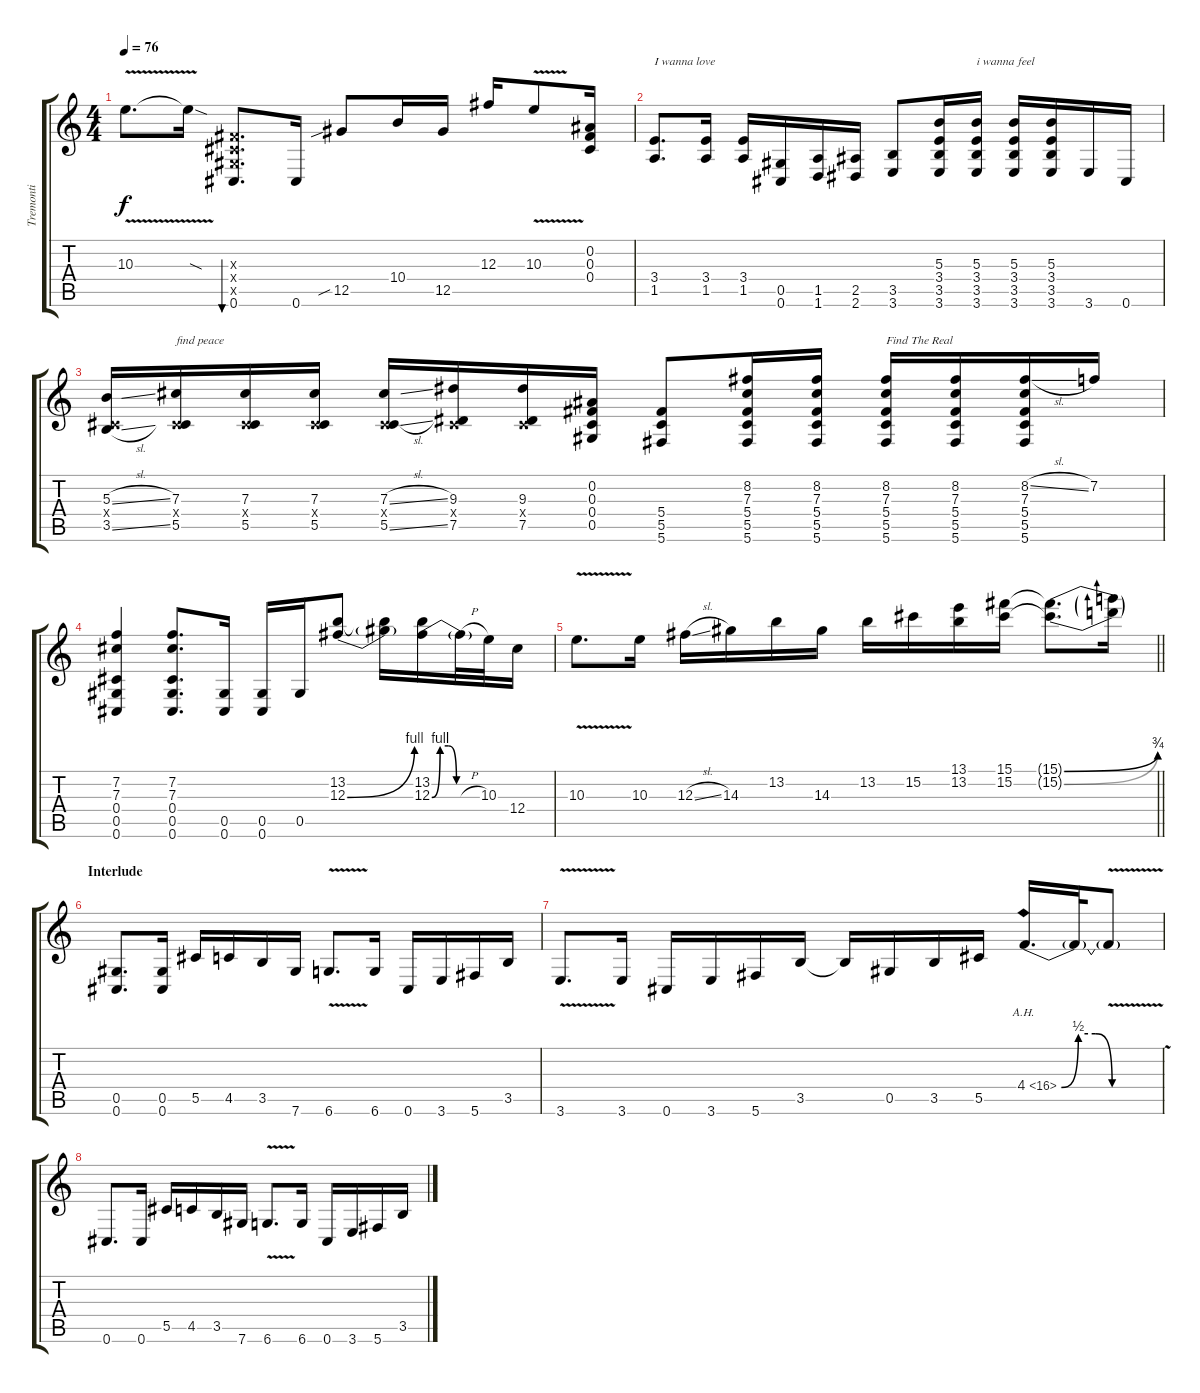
\track ("Tremonti" "Tremonti") {instrument distortionguitar}
\staff {score tabs}
\tuning (Eb4 Bb3 Gb3 Db3 Ab2 Db2) {hide}
\ts (4 4)
\tempo 76
\clef g2
\ks c
10.3{v}.8{d dy f} 10.3{v sod t}.16 (0.3{x} 0.4{x} 0.5{x} 0.6).8{d bu 120} 0.6.16 12.5{sib}.8 10.4.16 12.5.16 12.3.16 10.3{v}.8 (0.2 0.3 0.4).16 |
(3.4 1.5).8{d txt "I wanna love"} (3.4 1.5).16 (3.4 1.5).16 (0.5 0.6).16 (1.5 1.6).16 (2.5 2.6).16 (3.5 3.6).8 (5.3 3.4 3.5 3.6).16 (5.3 3.4 3.5 3.6).16{txt "i wanna feel"} (5.3 3.4 3.5 3.6).16 (5.3 3.4 3.5 3.6).16 3.6.16 0.6.16 |
(5.3{sl} 0.4{x} 3.5{sl}).16 (7.3 0.4{x} 5.5).16{txt "find peace"} (7.3 0.4{x} 5.5).16 (7.3 0.4{x} 5.5).16 (7.3{sl} 0.4{x} 5.5{sl}).16 (9.3 0.4{x} 7.5).16 (9.3 0.4{x} 7.5).16 (0.2 0.3 0.4 0.5).16 (5.4 5.5 5.6).8 (8.2 7.3 5.4 5.5 5.6).16 (8.2 7.3 5.4 5.5 5.6).16 (8.2 7.3 5.4 5.5 5.6).16{txt "Find The Real"} (8.2 7.3 5.4 5.5 5.6).16 (8.2{sl} 7.3 5.4 5.5 5.6).16 7.2.16 |
(7.2 7.3 0.4 0.5 0.6).4 (7.2 7.3 0.4 0.5 0.6).8{d} (0.5 0.6).16 (0.5 0.6).16 0.5.16 (13.2 12.3{be (bend 0 0 60 4)}).8 (13.2{t} 12.3{t}).16 (13.2 12.3{be (custom 0 0 10 4 20 4 30 0 60 0)}).16 12.3{h t}.32 10.3.32 12.4.16 |
\barLineRight lightlight
10.3{v}.8{d} 10.3.16 12.3{sl}.16 14.3.16 13.2.16 14.3.16 13.2.16 15.2.16 (13.1 13.2).16 (15.1 15.2).16 (15.1{be (bend 0 0 60 3) t} 15.2{be (bend 0 0 60 3) t}).8{d} (15.1{t} 15.2{t}).16 |
\section ("" "Interlude")
(0.5 0.6).8{d} (0.5 0.6).16 5.5.16 4.5.16 3.5.16 7.6.16 6.6{v}.8{d} 6.6.16 0.6.16 3.6.16 5.6.16 3.5.16 |
3.6{v}.8{d} 3.6.16 0.6.16 3.6.16 5.6.16 3.5.16 3.5{t}.16 0.5.16 3.5.16 5.5.16 4.4{be (custom 0 0 10 2 20 2 30 0 60 0) ah 12}.16{d} 4.4{t}.32 4.4{v t}.8 |
0.6.8{d} 0.6.16 5.5.16 4.5.16 3.5.16 7.6.16 6.6{v}.8{d} 6.6.16 0.6.16 3.6.16 5.6.16 3.5.16
